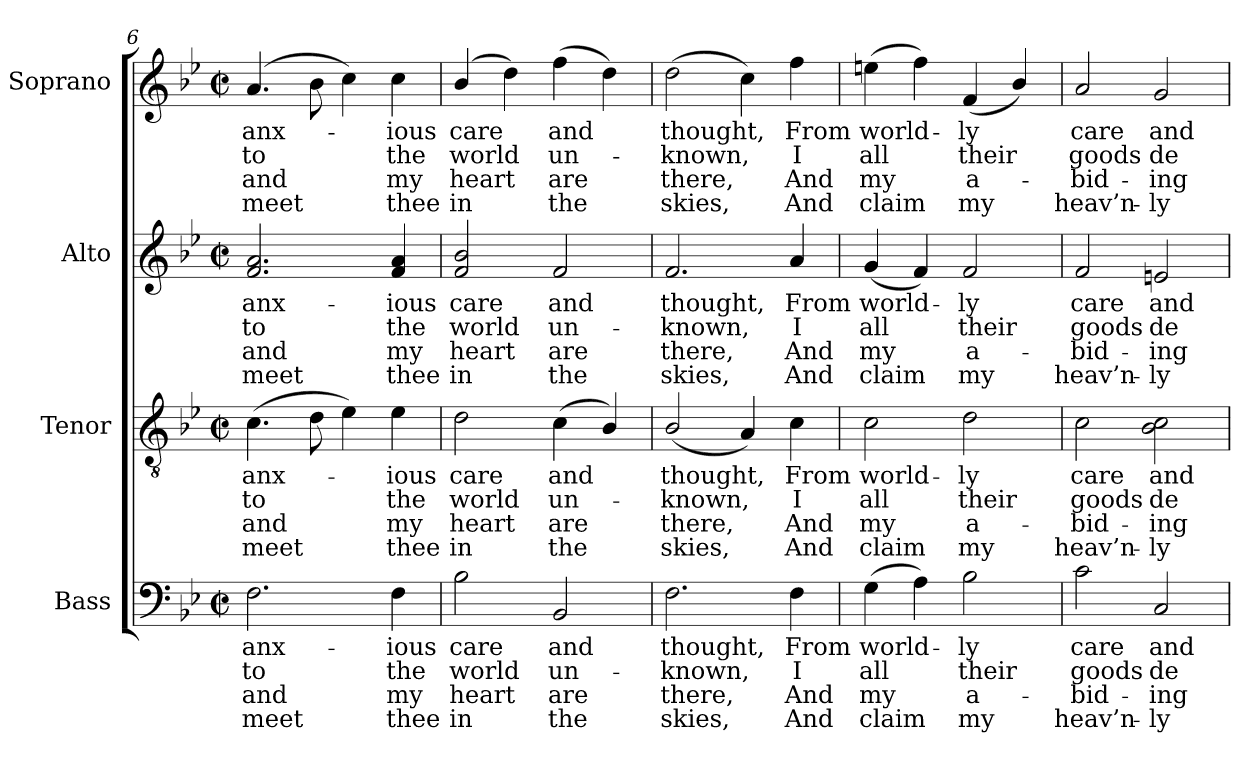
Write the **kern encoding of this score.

**kern	**text	**text	**text	**text	**kern	**text	**text	**text	**text	**kern	**text	**text	**text	**text	**kern	**text	**text	**text	**text
*part4	*part4	*part4	*part4	*part4	*part3	*part3	*part3	*part3	*part3	*part2	*part2	*part2	*part2	*part2	*part1	*part1	*part1	*part1	*part1
*staff4	*staff4	*staff4	*staff4	*staff4	*staff3	*staff3	*staff3	*staff3	*staff3	*staff2	*staff2	*staff2	*staff2	*staff2	*staff1	*staff1	*staff1	*staff1	*staff1
*I"Bass	*	*	*	*	*I"Tenor	*	*	*	*	*I"Alto	*	*	*	*	*I"Soprano	*	*	*	*
*I'B.	*	*	*	*	*I'T.	*	*	*	*	*I'A.	*	*	*	*	*I'S.	*	*	*	*
*clefF4	*	*	*	*	*clefGv2	*	*	*	*	*clefG2	*	*	*	*	*clefG2	*	*	*	*
*	*	*	*	*	*ITrd7c12	*	*	*	*	*	*	*	*	*	*	*	*	*	*
*k[b-e-]	*	*	*	*	*k[b-e-]	*	*	*	*	*k[b-e-]	*	*	*	*	*k[b-e-]	*	*	*	*
*B-:	*	*	*	*	*B-:	*	*	*	*	*B-:	*	*	*	*	*B-:	*	*	*	*
*M2/2	*	*	*	*	*M2/2	*	*	*	*	*M2/2	*	*	*	*	*M2/2	*	*	*	*
*met(c|)	*	*	*	*	*met(c|)	*	*	*	*	*met(c|)	*	*	*	*	*met(c|)	*	*	*	*
=6	=6	=6	=6	=6	=6	=6	=6	=6	=6	=6	=6	=6	=6	=6	=6	=6	=6	=6	=6
!	!LO:LY:b:color=#000000	!LO:LY:b:color=#000000	!LO:LY:b:color=#000000	!LO:LY:b:color=#000000	!	!	!	!	!	!	!	!	!	!	!	!	!	!	!
!	!	!	!	!	!	!LO:LY:b:color=#000000	!LO:LY:b:color=#000000	!LO:LY:b:color=#000000	!LO:LY:b:color=#000000	!	!	!	!	!	!	!	!	!	!
!	!	!	!	!	!	!	!	!	!	!	!LO:LY:b:color=#000000	!LO:LY:b:color=#000000	!LO:LY:b:color=#000000	!LO:LY:b:color=#000000	!	!	!	!	!
!	!	!	!	!	!	!	!	!	!	!	!	!	!	!	!	!LO:LY:b:color=#000000	!LO:LY:b:color=#000000	!LO:LY:b:color=#000000	!LO:LY:b:color=#000000
2.Fi\	anx-	to	and	meet	(4.Ci\	anx-	to	and	meet	2.fi/ 2.ai	anx-	to	and	meet	(4.ai/	anx-	to	and	meet
.	.	.	.	.	8Di\	.	.	.	.	.	.	.	.	.	8b-i\	.	.	.	.
.	.	.	.	.	4E-i\)	.	.	.	.	.	.	.	.	.	4cci\)	.	.	.	.
!	!LO:LY:b:color=#000000	!LO:LY:b:color=#000000	!LO:LY:b:color=#000000	!LO:LY:b:color=#000000	!	!	!	!	!	!	!	!	!	!	!	!	!	!	!
!	!	!	!	!	!	!LO:LY:b:color=#000000	!LO:LY:b:color=#000000	!LO:LY:b:color=#000000	!LO:LY:b:color=#000000	!	!	!	!	!	!	!	!	!	!
!	!	!	!	!	!	!	!	!	!	!	!LO:LY:b:color=#000000	!LO:LY:b:color=#000000	!LO:LY:b:color=#000000	!LO:LY:b:color=#000000	!	!	!	!	!
!	!	!	!	!	!	!	!	!	!	!	!	!	!	!	!	!LO:LY:b:color=#000000	!LO:LY:b:color=#000000	!LO:LY:b:color=#000000	!LO:LY:b:color=#000000
4Fi\	-ious	the	my	thee	4E-i\	-ious	the	my	thee	4fi/ 4ai	-ious	the	my	thee	4cci\	-ious	the	my	thee
!!LO:LB:g=z
=7	=7	=7	=7	=7	=7	=7	=7	=7	=7	=7	=7	=7	=7	=7	=7	=7	=7	=7	=7
!	!LO:LY:b:color=#000000	!LO:LY:b:color=#000000	!LO:LY:b:color=#000000	!LO:LY:b:color=#000000	!	!	!	!	!	!	!	!	!	!	!	!	!	!	!
!	!	!	!	!	!	!LO:LY:b:color=#000000	!LO:LY:b:color=#000000	!LO:LY:b:color=#000000	!LO:LY:b:color=#000000	!	!	!	!	!	!	!	!	!	!
!	!	!	!	!	!	!	!	!	!	!	!LO:LY:b:color=#000000	!LO:LY:b:color=#000000	!LO:LY:b:color=#000000	!LO:LY:b:color=#000000	!	!	!	!	!
!	!	!	!	!	!	!	!	!	!	!	!	!	!	!	!	!LO:LY:b:color=#000000	!LO:LY:b:color=#000000	!LO:LY:b:color=#000000	!LO:LY:b:color=#000000
2B-i\	care	world	heart	in	2Di\	care	world	heart	in	2fi/ 2b-i	care	world	heart	in	(4b-i/	care	world	heart	in
.	.	.	.	.	.	.	.	.	.	.	.	.	.	.	4ddi\)	.	.	.	.
!	!LO:LY:b:color=#000000	!LO:LY:b:color=#000000	!LO:LY:b:color=#000000	!LO:LY:b:color=#000000	!	!	!	!	!	!	!	!	!	!	!	!	!	!	!
!	!	!	!	!	!	!LO:LY:b:color=#000000	!LO:LY:b:color=#000000	!LO:LY:b:color=#000000	!LO:LY:b:color=#000000	!	!	!	!	!	!	!	!	!	!
!	!	!	!	!	!	!	!	!	!	!	!LO:LY:b:color=#000000	!LO:LY:b:color=#000000	!LO:LY:b:color=#000000	!LO:LY:b:color=#000000	!	!	!	!	!
!	!	!	!	!	!	!	!	!	!	!	!	!	!	!	!	!LO:LY:b:color=#000000	!LO:LY:b:color=#000000	!LO:LY:b:color=#000000	!LO:LY:b:color=#000000
2BB-i/	and	un-	are	the	(4Ci\	and	un-	are	the	2fi/	and	un-	are	the	(4ffi\	and	un-	are	the
.	.	.	.	.	4BB-i/)	.	.	.	.	.	.	.	.	.	4ddi\)	.	.	.	.
=8	=8	=8	=8	=8	=8	=8	=8	=8	=8	=8	=8	=8	=8	=8	=8	=8	=8	=8	=8
!	!LO:LY:b:color=#000000	!LO:LY:b:color=#000000	!LO:LY:b:color=#000000	!LO:LY:b:color=#000000	!	!	!	!	!	!	!	!	!	!	!	!	!	!	!
!	!	!	!	!	!	!LO:LY:b:color=#000000	!LO:LY:b:color=#000000	!LO:LY:b:color=#000000	!LO:LY:b:color=#000000	!	!	!	!	!	!	!	!	!	!
!	!	!	!	!	!	!	!	!	!	!	!LO:LY:b:color=#000000	!LO:LY:b:color=#000000	!LO:LY:b:color=#000000	!LO:LY:b:color=#000000	!	!	!	!	!
!	!	!	!	!	!	!	!	!	!	!	!	!	!	!	!	!LO:LY:b:color=#000000	!LO:LY:b:color=#000000	!LO:LY:b:color=#000000	!LO:LY:b:color=#000000
2.Fi\	thought,	-known,	there,	skies,	(2BB-i/	thought,	-known,	there,	skies,	2.fi/	thought,	-known,	there,	skies,	(2ddi\	thought,	-known,	there,	skies,
.	.	.	.	.	4AAi/)	.	.	.	.	.	.	.	.	.	4cci\)	.	.	.	.
!	!LO:LY:b:color=#000000	!LO:LY:b:color=#000000	!LO:LY:b:color=#000000	!LO:LY:b:color=#000000	!	!	!	!	!	!	!	!	!	!	!	!	!	!	!
!	!	!	!	!	!	!LO:LY:b:color=#000000	!LO:LY:b:color=#000000	!LO:LY:b:color=#000000	!LO:LY:b:color=#000000	!	!	!	!	!	!	!	!	!	!
!	!	!	!	!	!	!	!	!	!	!	!LO:LY:b:color=#000000	!LO:LY:b:color=#000000	!LO:LY:b:color=#000000	!LO:LY:b:color=#000000	!	!	!	!	!
!	!	!	!	!	!	!	!	!	!	!	!	!	!	!	!	!LO:LY:b:color=#000000	!LO:LY:b:color=#000000	!LO:LY:b:color=#000000	!LO:LY:b:color=#000000
4Fi\	From	I	And	And	4Ci\	From	I	And	And	4ai/	From	I	And	And	4ffi\	From	I	And	And
=9	=9	=9	=9	=9	=9	=9	=9	=9	=9	=9	=9	=9	=9	=9	=9	=9	=9	=9	=9
!	!LO:LY:b:color=#000000	!LO:LY:b:color=#000000	!LO:LY:b:color=#000000	!LO:LY:b:color=#000000	!	!	!	!	!	!	!	!	!	!	!	!	!	!	!
!	!	!	!	!	!	!LO:LY:b:color=#000000	!LO:LY:b:color=#000000	!LO:LY:b:color=#000000	!LO:LY:b:color=#000000	!	!	!	!	!	!	!	!	!	!
!	!	!	!	!	!	!	!	!	!	!	!LO:LY:b:color=#000000	!LO:LY:b:color=#000000	!LO:LY:b:color=#000000	!LO:LY:b:color=#000000	!	!	!	!	!
!	!	!	!	!	!	!	!	!	!	!	!	!	!	!	!	!LO:LY:b:color=#000000	!LO:LY:b:color=#000000	!LO:LY:b:color=#000000	!LO:LY:b:color=#000000
(4Gi\	world-	all	my	claim	2Ci\	world-	all	my	claim	(4gi/	world-	all	my	claim	(4eeni\	world-	all	my	claim
4Ai\)	.	.	.	.	.	.	.	.	.	4fi/)	.	.	.	.	4ffi\)	.	.	.	.
!	!LO:LY:b:color=#000000	!LO:LY:b:color=#000000	!LO:LY:b:color=#000000	!LO:LY:b:color=#000000	!	!	!	!	!	!	!	!	!	!	!	!	!	!	!
!	!	!	!	!	!	!LO:LY:b:color=#000000	!LO:LY:b:color=#000000	!LO:LY:b:color=#000000	!LO:LY:b:color=#000000	!	!	!	!	!	!	!	!	!	!
!	!	!	!	!	!	!	!	!	!	!	!LO:LY:b:color=#000000	!LO:LY:b:color=#000000	!LO:LY:b:color=#000000	!LO:LY:b:color=#000000	!	!	!	!	!
!	!	!	!	!	!	!	!	!	!	!	!	!	!	!	!	!LO:LY:b:color=#000000	!LO:LY:b:color=#000000	!LO:LY:b:color=#000000	!LO:LY:b:color=#000000
2B-i\	-ly	their	a-	-my	2Di\	-ly	their	a-	-my	2fi/	-ly	their	a-	-my	(4fi/	-ly	their	a-	-my
.	.	.	.	.	.	.	.	.	.	.	.	.	.	.	4b-i/)	.	.	.	.
=10	=10	=10	=10	=10	=10	=10	=10	=10	=10	=10	=10	=10	=10	=10	=10	=10	=10	=10	=10
!	!LO:LY:b:color=#000000	!LO:LY:b:color=#000000	!LO:LY:b:color=#000000	!LO:LY:b:color=#000000	!	!	!	!	!	!	!	!	!	!	!	!	!	!	!
!	!	!	!	!	!	!LO:LY:b:color=#000000	!LO:LY:b:color=#000000	!LO:LY:b:color=#000000	!LO:LY:b:color=#000000	!	!	!	!	!	!	!	!	!	!
!	!	!	!	!	!	!	!	!	!	!	!LO:LY:b:color=#000000	!LO:LY:b:color=#000000	!LO:LY:b:color=#000000	!LO:LY:b:color=#000000	!	!	!	!	!
!	!	!	!	!	!	!	!	!	!	!	!	!	!	!	!	!LO:LY:b:color=#000000	!LO:LY:b:color=#000000	!LO:LY:b:color=#000000	!LO:LY:b:color=#000000
2ci\	care	goods	bid-	-heav’n-	2Ci\	care	goods	bid-	-heav’n-	2fi/	care	goods	bid-	-heav’n-	2ai/	care	goods	bid-	-heav’n-
!	!LO:LY:b:color=#000000	!LO:LY:b:color=#000000	!LO:LY:b:color=#000000	!LO:LY:b:color=#000000	!	!	!	!	!	!	!	!	!	!	!	!	!	!	!
!	!	!	!	!	!	!LO:LY:b:color=#000000	!LO:LY:b:color=#000000	!LO:LY:b:color=#000000	!LO:LY:b:color=#000000	!	!	!	!	!	!	!	!	!	!
!	!	!	!	!	!	!	!	!	!	!	!LO:LY:b:color=#000000	!LO:LY:b:color=#000000	!LO:LY:b:color=#000000	!LO:LY:b:color=#000000	!	!	!	!	!
!	!	!	!	!	!	!	!	!	!	!	!	!	!	!	!	!LO:LY:b:color=#000000	!LO:LY:b:color=#000000	!LO:LY:b:color=#000000	!LO:LY:b:color=#000000
2Ci/	and	de-	-ing	ly	2BB-i\ 2Ci	and	de-	-ing	ly	2eni/	and	de-	-ing	ly	2gi/	and	de-	-ing	ly
=	=	=	=	=	=	=	=	=	=	=	=	=	=	=	=	=	=	=	=
*-	*-	*-	*-	*-	*-	*-	*-	*-	*-	*-	*-	*-	*-	*-	*-	*-	*-	*-	*-
